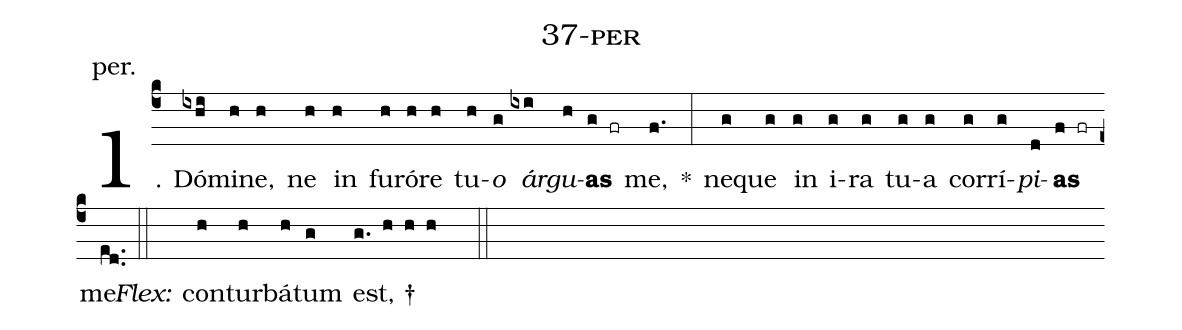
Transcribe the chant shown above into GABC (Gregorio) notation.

name: 37-per;
annotation: per.;
%%
(c4)1. Dó(ixhi)mi(h)ne,(h) ne(h) in(h) fu(h)ró(h)re(h) tu(h)<i>o</i>(g) <i>ár</i>(ixi)<i>gu</i>(h)<b>as</b>(g fr) me,(f.) *(:) ne(g)que(g) in(g) i(g)ra(g) tu(g)a(g) cor(g)rí(g)<i>pi</i>(d)<b>as</b>(f fr) me.(ed..) (::)
<i>Flex:</i>()  con(h)tur(h)bá(h)tum(g) est, †(g. h h h  ::)
